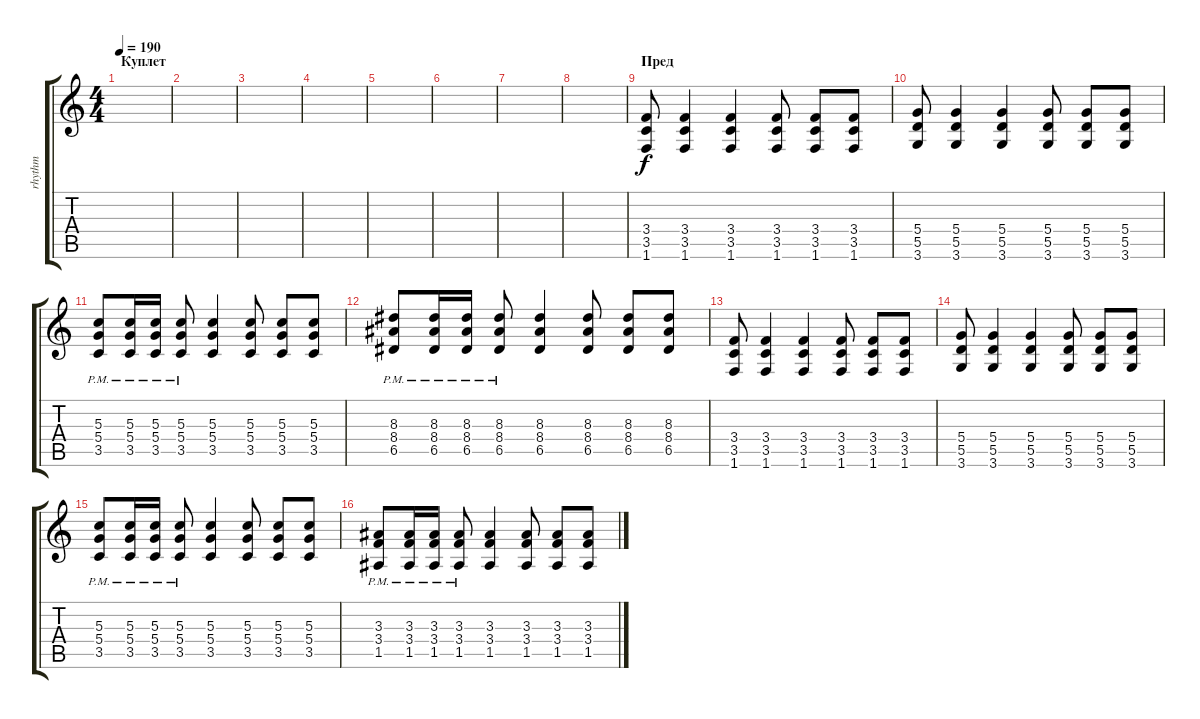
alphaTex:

\track ("rhythm" "rhythm") {instrument overdrivenguitar}
\staff {score tabs}
\tuning (E4 B3 G3 D3 A2 E2) {hide}
\ts (4 4)
\section ("" "Куплет")
\tempo 190
\clef g2
\ks c
|
|
|
|
|
|
|
|
\section ("" "Пред")
(3.4 3.5 1.6).8 (3.4 3.5 1.6).4 (3.4 3.5 1.6).4 (3.4 3.5 1.6).8 (3.4 3.5 1.6).8 (3.4 3.5 1.6).8 |
(5.4 5.5 3.6).8 (5.4 5.5 3.6).4 (5.4 5.5 3.6).4 (5.4 5.5 3.6).8 (5.4 5.5 3.6).8 (5.4 5.5 3.6).8 |
(5.3{pm} 5.4{pm} 3.5{pm}).8 (5.3{pm} 5.4{pm} 3.5{pm}).16 (5.3{pm} 5.4{pm} 3.5{pm}).16 (5.3{pm} 5.4{pm} 3.5{pm}).8 (5.3 5.4 3.5).4 (5.3 5.4 3.5).8 (5.3 5.4 3.5).8 (5.3 5.4 3.5).8 |
(8.3{pm} 8.4{pm} 6.5{pm}).8 (8.3{pm} 8.4{pm} 6.5{pm}).16 (8.3{pm} 8.4{pm} 6.5{pm}).16 (8.3{pm} 8.4{pm} 6.5{pm}).8 (8.3 8.4 6.5).4 (8.3 8.4 6.5).8 (8.3 8.4 6.5).8 (8.3 8.4 6.5).8 |
(3.4 3.5 1.6).8 (3.4 3.5 1.6).4 (3.4 3.5 1.6).4 (3.4 3.5 1.6).8 (3.4 3.5 1.6).8 (3.4 3.5 1.6).8 |
(5.4 5.5 3.6).8 (5.4 5.5 3.6).4 (5.4 5.5 3.6).4 (5.4 5.5 3.6).8 (5.4 5.5 3.6).8 (5.4 5.5 3.6).8 |
(5.3{pm} 5.4{pm} 3.5{pm}).8 (5.3{pm} 5.4{pm} 3.5{pm}).16 (5.3{pm} 5.4{pm} 3.5{pm}).16 (5.3{pm} 5.4{pm} 3.5{pm}).8 (5.3 5.4 3.5).4 (5.3 5.4 3.5).8 (5.3 5.4 3.5).8 (5.3 5.4 3.5).8 |
(3.3{pm} 3.4{pm} 1.5{pm}).8 (3.3{pm} 3.4{pm} 1.5{pm}).16 (3.3{pm} 3.4{pm} 1.5{pm}).16 (3.3{pm} 3.4{pm} 1.5{pm}).8 (3.3 3.4 1.5).4 (3.3 3.4 1.5).8 (3.3 3.4 1.5).8 (3.3 3.4 1.5).8
